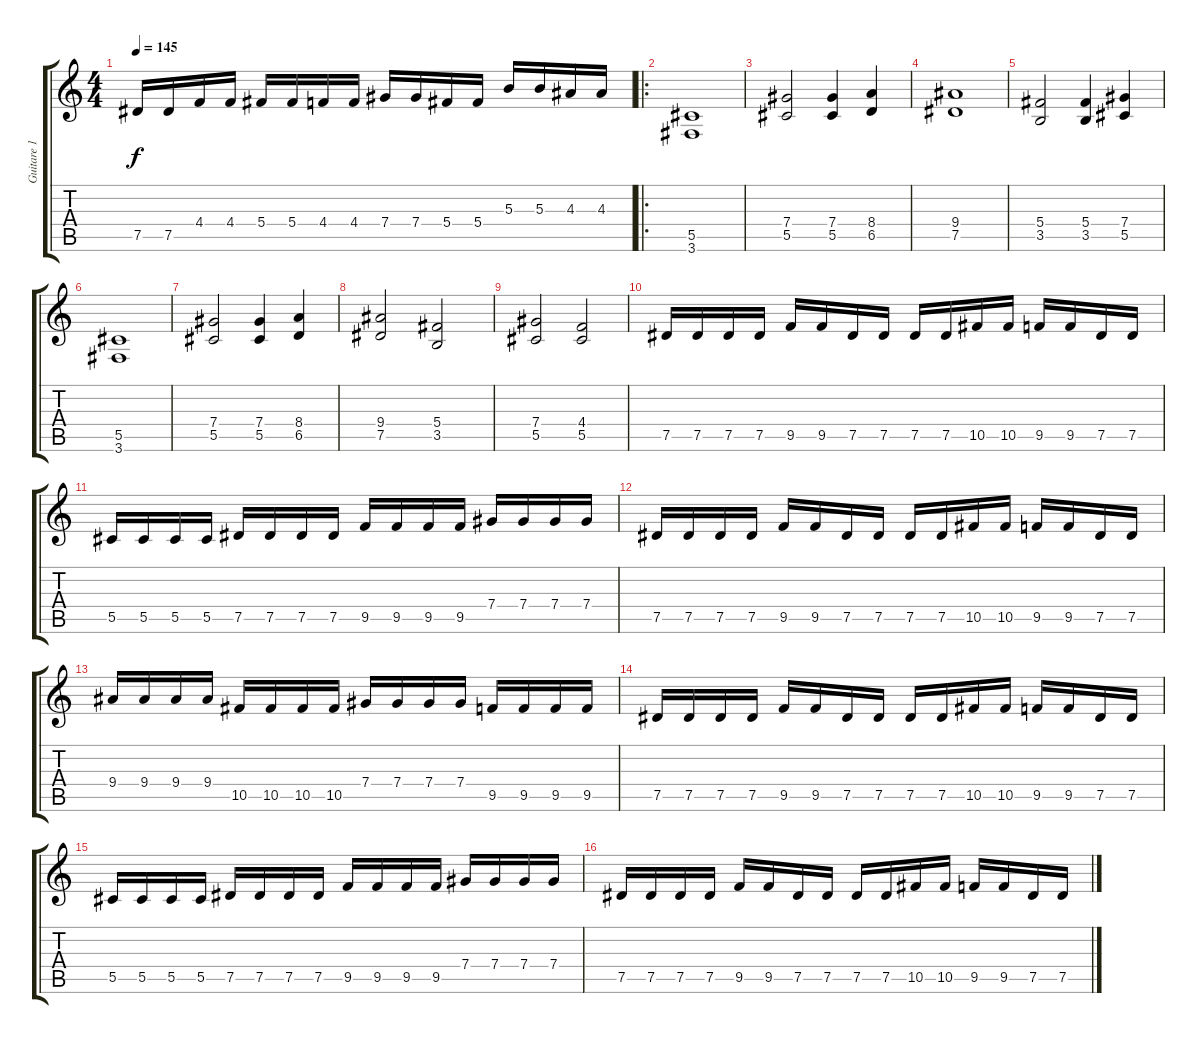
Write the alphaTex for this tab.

\track ("Guitare 1" "Guitare 1") {instrument distortionguitar}
\staff {score tabs}
\tuning (Eb4 Bb3 Gb3 Db3 Ab2 Eb2) {hide}
\ts (4 4)
\tempo 145
\clef g2
\ks c
7.5.16{dy f} 7.5.16 4.4.16 4.4.16 5.4.16 5.4.16 4.4.16 4.4.16 7.4.16 7.4.16 5.4.16 5.4.16 5.3.16 5.3.16 4.3.16 4.3.16 |
\ro
(5.5 3.6).1 |
(7.4 5.5).2 (7.4 5.5).4 (8.4 6.5).4 |
(9.4 7.5).1 |
(5.4 3.5).2 (5.4 3.5).4 (7.4 5.5).4 |
(5.5 3.6).1 |
(7.4 5.5).2 (7.4 5.5).4 (8.4 6.5).4 |
(9.4 7.5).2 (5.4 3.5).2 |
(7.4 5.5).2 (4.4 5.5).2 |
7.5.16 7.5.16 7.5.16 7.5.16 9.5.16 9.5.16 7.5.16 7.5.16 7.5.16 7.5.16 10.5.16 10.5.16 9.5.16 9.5.16 7.5.16 7.5.16 |
5.5.16 5.5.16 5.5.16 5.5.16 7.5.16 7.5.16 7.5.16 7.5.16 9.5.16 9.5.16 9.5.16 9.5.16 7.4.16 7.4.16 7.4.16 7.4.16 |
7.5.16 7.5.16 7.5.16 7.5.16 9.5.16 9.5.16 7.5.16 7.5.16 7.5.16 7.5.16 10.5.16 10.5.16 9.5.16 9.5.16 7.5.16 7.5.16 |
9.4.16 9.4.16 9.4.16 9.4.16 10.5.16 10.5.16 10.5.16 10.5.16 7.4.16 7.4.16 7.4.16 7.4.16 9.5.16 9.5.16 9.5.16 9.5.16 |
7.5.16 7.5.16 7.5.16 7.5.16 9.5.16 9.5.16 7.5.16 7.5.16 7.5.16 7.5.16 10.5.16 10.5.16 9.5.16 9.5.16 7.5.16 7.5.16 |
5.5.16 5.5.16 5.5.16 5.5.16 7.5.16 7.5.16 7.5.16 7.5.16 9.5.16 9.5.16 9.5.16 9.5.16 7.4.16 7.4.16 7.4.16 7.4.16 |
7.5.16 7.5.16 7.5.16 7.5.16 9.5.16 9.5.16 7.5.16 7.5.16 7.5.16 7.5.16 10.5.16 10.5.16 9.5.16 9.5.16 7.5.16 7.5.16
